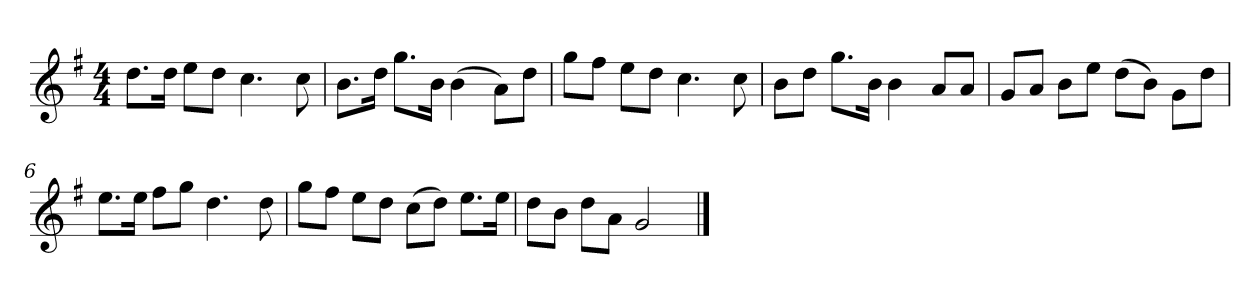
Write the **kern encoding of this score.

**kern
*part1
*staff1
*k[f#]
*M4/4
*MM120
=1
8.ddL
16ddJk
8eeL
8ddJ
4.cc
8cc
=2
8.bL
16ddJk
8.ggL
16bJk
(4b
8aL)
8ddJ
=3
8ggL
8ff#J
8eeL
8ddJ
4.cc
8cc
=4
8bL
8ddJ
8.ggL
16bJk
4b
8aL
8aJ
=5
8gL
8aJ
8bL
8eeJ
(8ddL
8bJ)
8gL
8ddJ
=6
8.eeL
16eeJk
8ff#L
8ggJ
4.dd
8dd
=7
8ggL
8ff#J
8eeL
8ddJ
(8ccL
8ddJ)
8.eeL
16eeJk
=8
8ddL
8bJ
8ddL
8aJ
2g
==
*-
